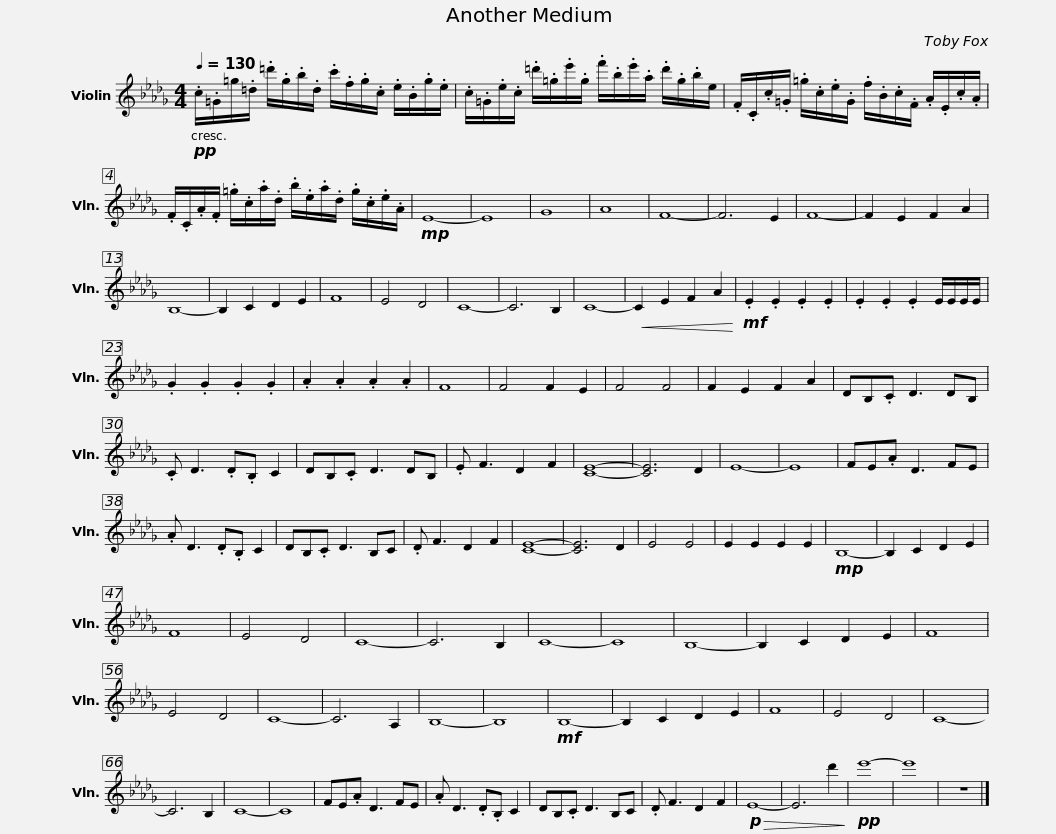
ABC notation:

X:1
L:1/8
Q:1/4=130
M:4/4
I:linebreak $
K:Db
V:1 treble
V:1
!pp! .c/.=G/=g/.=d/ .=d'/.g/.b/.d/ .c'/.f/.g/.c/ .e/.B/.g/.e/ | .c/.=G/.e/.c/ .=d'/.=g/.e'/.g/ .f'/.b/.e'/.a/ .d'/.g/.b/e/ |$ .F/.C/.c/.=G/ .=g/.c/.e/.G/ .f/.B/.c/.F/ .A/.E/.c/.A/ | .F/.C/.A/.F/ .=g/.c/.a/.d/ .b/.e/.a/.d/ .g/.c/.e/.A/ |$!mp! E8- | %5
 E8 | G8 | A8 | F8- | F6 E2 | %10
 F8- | F2 E2 F2 A2 | B,8- | B,2 C2 D2 E2 | F8 | %15
 E4 D4 | C8- | C6 B,2 | C8- |!<(! C2 E2 F2 A2!<)! |$ %20
!mf! .E2 .E2 .E2 .E2 | .E2 .E2 .E2 E/E/E/E/ | .G2 .G2 .G2 .G2 | .A2 .A2 .A2 .A2 | F8 | %25
 F4 F2 E2 | F4 F4 | F2 E2 F2 A2 |$ DB,.C D3 DB, | .C D3 .D.B, C2 | %30
 DB,.C D3 DB, | .E F3 D2 F2 | [CE]8- | [CE]6 D2 | E8- | %35
 E8 | FE.A D3 FE |$ .A D3 .D.B, C2 | DB,.C D3 B,C | .D F3 D2 F2 | %40
 [CE]8- | [CE]6 D2 | E4 E4 | E2 E2 E2 E2 |$!mp! B,8- | %45
 B,2 C2 D2 E2 | F8 | E4 D4 | C8- | C6 B,2 | %50
 C8- | C8 | B,8- | B,2 C2 D2 E2 | F8 | %55
 E4 D4 |$ C8- | C6 A,2 | B,8- | B,8 | %60
!mf! B,8- | B,2 C2 D2 E2 | F8 | E4 D4 | C8- | %65
 C6 B,2 | C8- | C8 |$ FE.A D3 FE | .A D3 .D.B, C2 | %70
 DB,.C D3 B,C | .D F3 D2 F2 |!p!!>(! E8- | E6 d'2!>)! |!pp! e'8- | %75
 e'8 | z8 |] %77
